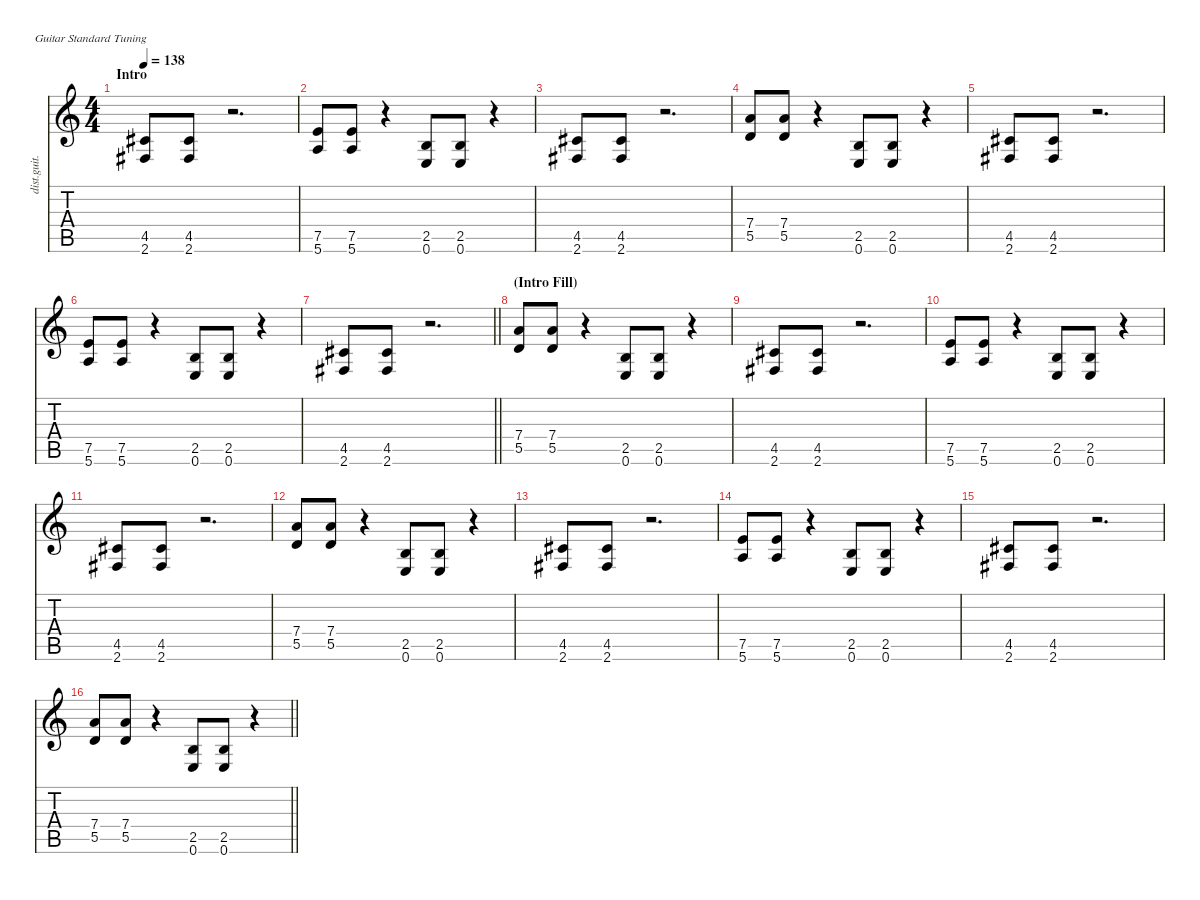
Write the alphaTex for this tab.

\defaultSystemsLayout 4
\hideDynamics
\bracketExtendMode nobrackets
\otherSystemsTrackNameOrientation horizontal
\track ("Randy Rhoads" "dist.guit.") {instrument distortionguitar}
\staff {score tabs}
\tuning (E4 B3 G3 D3 A2 E2)
\ts (4 4)
\beaming (8 2 2 2 2)
\section ("" "Intro")
\tempo 138
\clef g2
\ks c
(4.5{acc #} 2.6{acc #}).8{dy f instrument distortionguitar beam Up} (4.5{acc #} 2.6{acc #}).8{beam Up} r.2{d beam Up} |
(7.5 5.6).8{beam Up} (7.5 5.6).8{beam Up} r.4{beam Up} (2.5 0.6).8{beam Up} (2.5 0.6).8{beam Up} r.4{beam Up} |
(4.5{acc #} 2.6{acc #}).8{beam Up} (4.5{acc #} 2.6{acc #}).8{beam Up} r.2{d beam Up} |
(7.4 5.5).8{beam Up} (7.4 5.5).8{beam Up} r.4{beam Up} (2.5 0.6).8{beam Up} (2.5 0.6).8{beam Up} r.4{beam Up} |
(4.5{acc #} 2.6{acc #}).8{beam Up} (4.5{acc #} 2.6{acc #}).8{beam Up} r.2{d beam Up} |
(7.5 5.6).8{beam Up} (7.5 5.6).8{beam Up} r.4{beam Up} (2.5 0.6).8{beam Up} (2.5 0.6).8{beam Up} r.4{beam Up} |
\barLineRight lightlight
(4.5{acc #} 2.6{acc #}).8{beam Up} (4.5{acc #} 2.6{acc #}).8{beam Up} r.2{d beam Up} |
\section ("" "(Intro Fill)")
(7.4 5.5).8{beam Up} (7.4 5.5).8{beam Up} r.4{beam Up} (2.5 0.6).8{beam Up} (2.5 0.6).8{beam Up} r.4{beam Up} |
(4.5{acc #} 2.6{acc #}).8{beam Up} (4.5{acc #} 2.6{acc #}).8{beam Up} r.2{d beam Up} |
(7.5 5.6).8{beam Up} (7.5 5.6).8{beam Up} r.4{beam Up} (2.5 0.6).8{beam Up} (2.5 0.6).8{beam Up} r.4{beam Up} |
(4.5{acc #} 2.6{acc #}).8{beam Up} (4.5{acc #} 2.6{acc #}).8{beam Up} r.2{d beam Up} |
(7.4 5.5).8{beam Up} (7.4 5.5).8{beam Up} r.4{beam Up} (2.5 0.6).8{beam Up} (2.5 0.6).8{beam Up} r.4{beam Up} |
(4.5{acc #} 2.6{acc #}).8{beam Up} (4.5{acc #} 2.6{acc #}).8{beam Up} r.2{d beam Up} |
(7.5 5.6).8{beam Up} (7.5 5.6).8{beam Up} r.4{beam Up} (2.5 0.6).8{beam Up} (2.5 0.6).8{beam Up} r.4{beam Up} |
(4.5{acc #} 2.6{acc #}).8{beam Up} (4.5{acc #} 2.6{acc #}).8{beam Up} r.2{d beam Up} |
\barLineRight lightlight
(7.4 5.5).8{beam Up} (7.4 5.5).8{beam Up} r.4{beam Up} (2.5 0.6).8{beam Up} (2.5 0.6).8{beam Up} r.4{beam Up}
